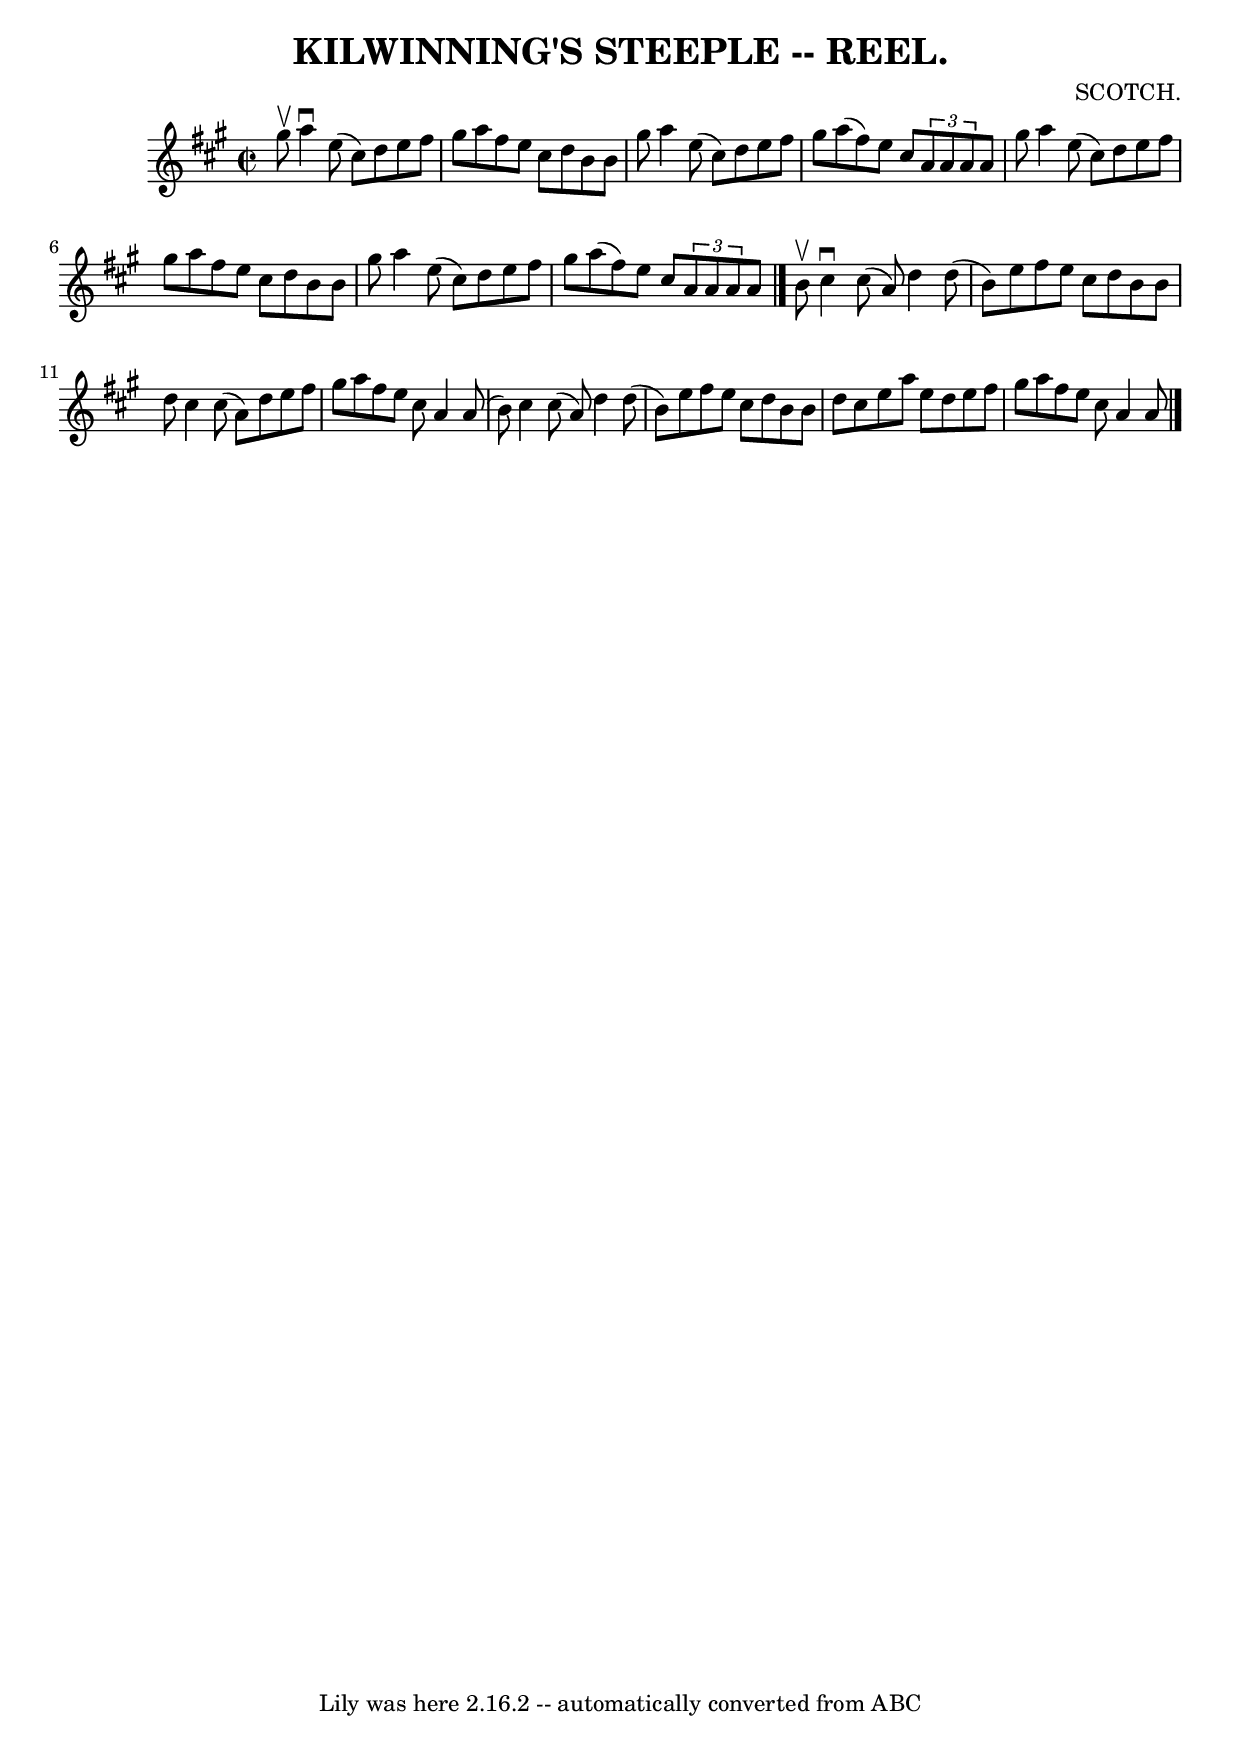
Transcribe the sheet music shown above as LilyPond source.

\version "2.16.2"
\include "Mammoth.ily"
\header {
  %% book = "Coles 43.3"
  composer = "SCOTCH."
  crossRefNumber = "1"
  footnotes = ""
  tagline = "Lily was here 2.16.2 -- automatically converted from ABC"
  title = "KILWINNING'S STEEPLE -- REEL."

}
voicedefault =  {


  \override Staff.TimeSignature #'style = #'C
  \time 2/2 
  \key a \major   gis''8^\upbow  |
  a''4^\downbow e''8 (   cis''8) d''8 e''8 fis''8 gis''8   |
  a''8 fis''8       e''8 cis''8 d''8 b'8 b'8 gis''8   |
  a''4 e''8 (   cis''8) d''8 e''8 fis''8 gis''8   |
  a''8 (fis''8)   
  e''8 cis''8    \times 2/3 { a'8 a'8 a'8   			    } a'8 gis''8   |
     a''4 e''8 (cis''8) d''8 e''8 fis''8 gis''8   |
     a''8 fis''8 e''8 cis''8 d''8 b'8 b'8 gis''8   |
     a''4 e''8 (cis''8) d''8 e''8 fis''8 gis''8   |
  a''8 (fis''8) e''8 cis''8    \times 2/3 { a'8 a'8 a'8  
				     } a'8     \bar "|." b'8^\upbow  |
  cis''4^\downbow cis''8 (a'8)      d''4 d''8 (b'8)  |
  e''8 fis''8 e''8 cis''8 d''8       b'8 b'8 d''8   |
  cis''4 cis''8 (a'8) d''8 e''8       fis''8 gis''8   |
  a''8 fis''8 e''8 cis''8 a'4 a'8 (   b'8)  |
  cis''4 cis''8 (a'8) d''4 d''8 (b'8)  |
  e''8 fis''8 e''8 cis''8 d''8 b'8 b'8 d''8   |
  cis''8 e''8 a''8 e''8 d''8 e''8 fis''8 gis''8   |
  a''8 fis''8 e''8 cis''8 a'4 a'8  \bar "|."   

}

\score{
  <<

    \context Staff="default"
    {
      \voicedefault 
      
    }

  >>
  \layout {
    
  }
  \midi {
  }

}
